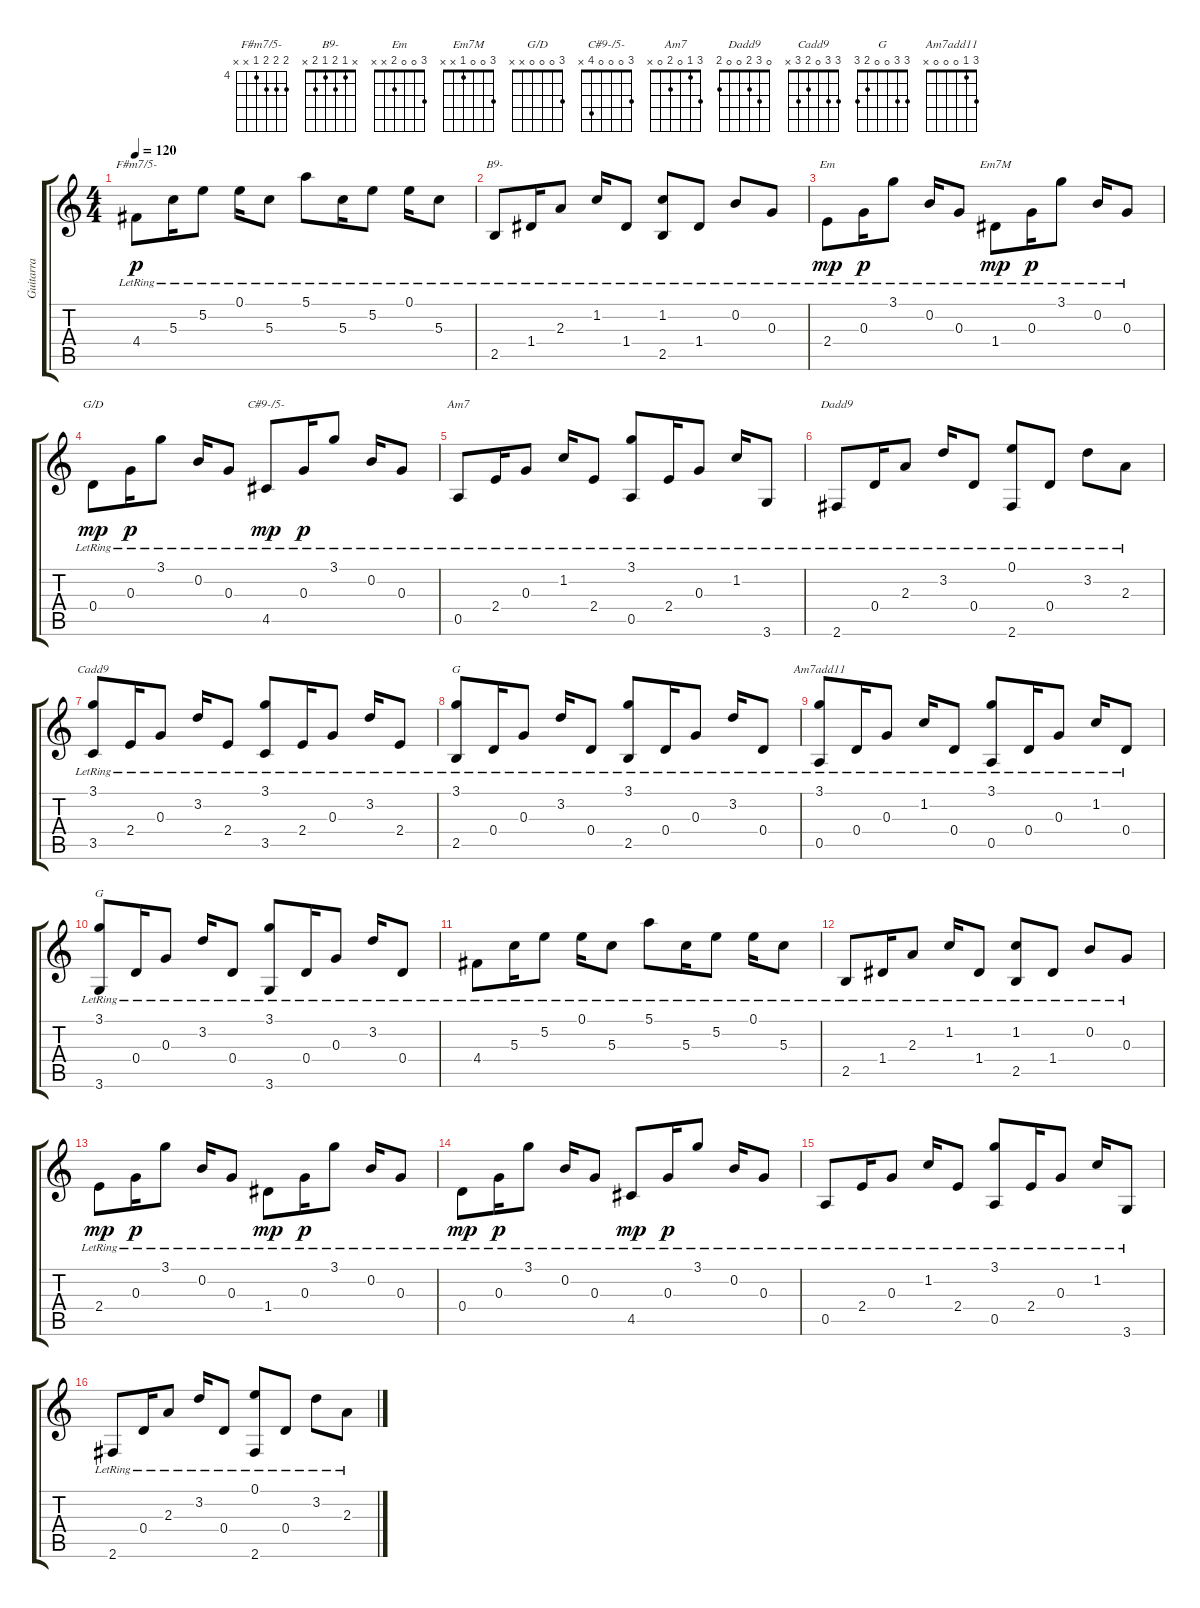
\track ("Guitarra" "Guitarra") {instrument acousticguitarnylon}
\staff {score tabs}
\tuning (E4 B3 G3 D3 A2 E2) {hide}
\chord ("F#m7/5-" 5 5 5 4 x x) {firstfret 4}
\chord ("B9-" x 1 2 1 2 x)
\chord ("Em" 3 0 0 2 x x)
\chord ("Em7M" 3 0 0 1 x x)
\chord ("G/D" 3 0 0 0 x x)
\chord ("C#9-/5-" 3 0 0 0 4 x)
\chord ("Am7" 3 1 0 2 0 x)
\chord ("Dadd9" 0 3 2 0 0 2)
\chord ("Cadd9" 3 3 0 2 3 x)
\chord ("G" 3 0 0 0 2 x)
\chord ("Am7add11" 3 1 0 0 0 x)
\chord ("G" 3 3 0 0 2 3)
\ts (4 4)
\tempo 120
\clef g2
\ks c
4.4{lr}.8{ch "F#m7/5-" dy p} 5.3{lr}.16 5.2{lr}.8 0.1{lr}.16 5.3{lr}.8 5.1{lr}.8 5.3{lr}.16 5.2{lr}.8 0.1{lr}.16 5.3{lr}.8 |
2.5{lr}.8{ch "B9-"} 1.4{lr}.16 2.3{lr}.8 1.2{lr}.16 1.4{lr}.8 (1.2{lr} 2.5{lr}).8 1.4{lr}.8 0.2{lr}.8 0.3{lr}.8 |
2.4{lr}.8{ch "Em" dy mp} 0.3{lr}.16{dy p} 3.1{lr}.8 0.2{lr}.16 0.3{lr}.8 1.4{lr}.8{ch "Em7M" dy mp} 0.3{lr}.16{dy p} 3.1{lr}.8 0.2{lr}.16 0.3{lr}.8 |
0.4{lr}.8{ch "G/D" dy mp} 0.3{lr}.16{dy p} 3.1{lr}.8 0.2{lr}.16 0.3{lr}.8 4.5{lr}.8{ch "C#9-/5-" dy mp} 0.3{lr}.16{dy p} 3.1{lr}.8 0.2{lr}.16 0.3{lr}.8 |
0.5{lr}.8{ch "Am7"} 2.4{lr}.16 0.3{lr}.8 1.2{lr}.16 2.4{lr}.8 (3.1{lr} 0.5{lr}).8 2.4{lr}.16 0.3{lr}.8 1.2{lr}.16 3.6{lr}.8 |
2.6{lr}.8{ch "Dadd9"} 0.4{lr}.16 2.3{lr}.8 3.2{lr}.16 0.4{lr}.8 (0.1{lr} 2.6{lr}).8 0.4{lr}.8 3.2{lr}.8 2.3{lr}.8 |
(3.1{lr} 3.5{lr}).8{ch "Cadd9"} 2.4{lr}.16 0.3{lr}.8 3.2{lr}.16 2.4{lr}.8 (3.1{lr} 3.5{lr}).8 2.4{lr}.16 0.3{lr}.8 3.2{lr}.16 2.4{lr}.8 |
(3.1{lr} 2.5{lr}).8{ch "G"} 0.4{lr}.16 0.3{lr}.8 3.2{lr}.16 0.4{lr}.8 (3.1{lr} 2.5{lr}).8 0.4{lr}.16 0.3{lr}.8 3.2{lr}.16 0.4{lr}.8 |
(3.1{lr} 0.5{lr}).8{ch "Am7add11"} 0.4{lr}.16 0.3{lr}.8 1.2{lr}.16 0.4{lr}.8 (3.1{lr} 0.5{lr}).8 0.4{lr}.16 0.3{lr}.8 1.2{lr}.16 0.4{lr}.8 |
(3.1{lr} 3.6{lr}).8{ch "G"} 0.4{lr}.16 0.3{lr}.8 3.2{lr}.16 0.4{lr}.8 (3.1{lr} 3.6{lr}).8 0.4{lr}.16 0.3{lr}.8 3.2{lr}.16 0.4{lr}.8 |
4.4{lr}.8 5.3{lr}.16 5.2{lr}.8 0.1{lr}.16 5.3{lr}.8 5.1{lr}.8 5.3{lr}.16 5.2{lr}.8 0.1{lr}.16 5.3{lr}.8 |
2.5{lr}.8 1.4{lr}.16 2.3{lr}.8 1.2{lr}.16 1.4{lr}.8 (1.2{lr} 2.5{lr}).8 1.4{lr}.8 0.2{lr}.8 0.3{lr}.8 |
2.4{lr}.8{dy mp} 0.3{lr}.16{dy p} 3.1{lr}.8 0.2{lr}.16 0.3{lr}.8 1.4{lr}.8{dy mp} 0.3{lr}.16{dy p} 3.1{lr}.8 0.2{lr}.16 0.3{lr}.8 |
0.4{lr}.8{dy mp} 0.3{lr}.16{dy p} 3.1{lr}.8 0.2{lr}.16 0.3{lr}.8 4.5{lr}.8{dy mp} 0.3{lr}.16{dy p} 3.1{lr}.8 0.2{lr}.16 0.3{lr}.8 |
0.5{lr}.8 2.4{lr}.16 0.3{lr}.8 1.2{lr}.16 2.4{lr}.8 (3.1{lr} 0.5{lr}).8 2.4{lr}.16 0.3{lr}.8 1.2{lr}.16 3.6{lr}.8 |
2.6{lr}.8 0.4{lr}.16 2.3{lr}.8 3.2{lr}.16 0.4{lr}.8 (0.1{lr} 2.6{lr}).8 0.4{lr}.8 3.2{lr}.8 2.3{lr}.8
